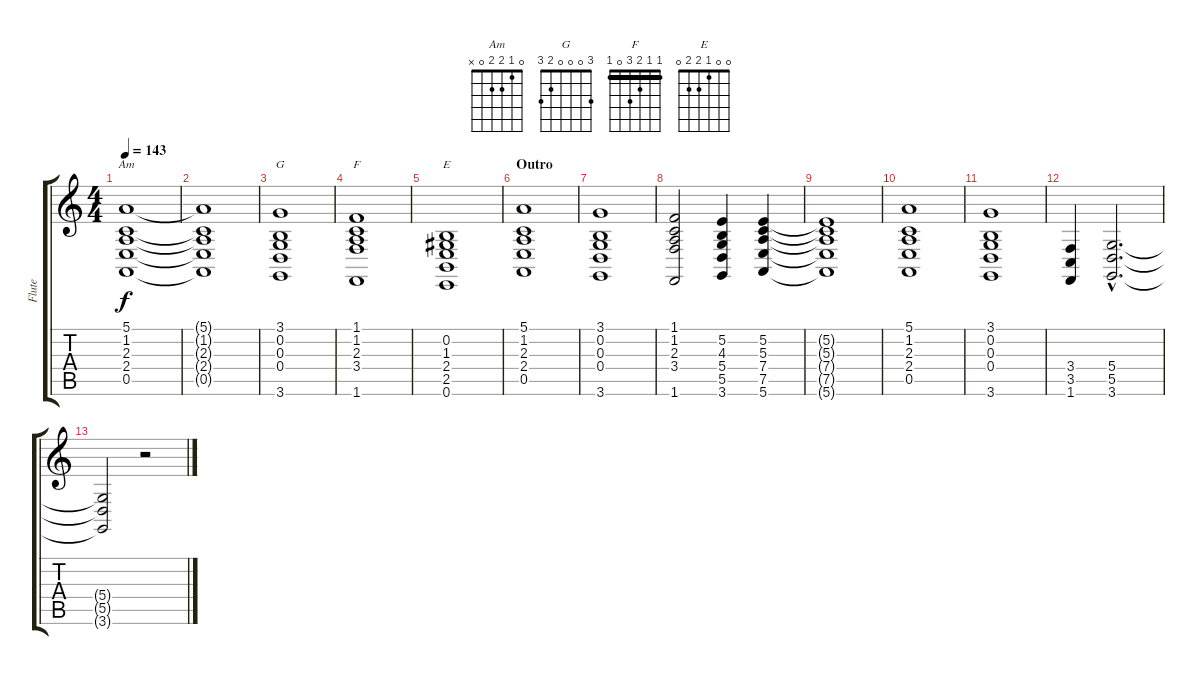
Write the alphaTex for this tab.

\track ("Flute" "Flute") {instrument piccolo}
\staff {score tabs}
\tuning (E4 B3 G3 D3 A2 E2) {hide}
\chord ("Am" 0 1 2 2 0 x)
\chord ("G" 3 0 0 0 2 3)
\chord ("F" 1 1 2 3 0 1) {barre 1}
\chord ("E" 0 0 1 2 2 0)
\ts (4 4)
\tempo 143
\clef g2
\ks c
(5.1 1.2 2.3 2.4 0.5).1{ch "Am" dy f} |
(5.1{t} 1.2{t} 2.3{t} 2.4{t} 0.5{t}).1 |
(3.1 0.2 0.3 0.4 3.6).1{ch "G"} |
(1.1 1.2 2.3 3.4 1.6).1{ch "F"} |
(0.2 1.3 2.4 2.5 0.6).1{ch "E"} |
\section ("" "Outro")
(5.1 1.2 2.3 2.4 0.5).1 |
(3.1 0.2 0.3 0.4 3.6).1 |
(1.1 1.2 2.3 3.4 1.6).2 (5.2 4.3 5.4 5.5 3.6).4 (5.2 5.3 7.4 7.5 5.6).4 |
(5.2{t} 5.3{t} 7.4{t} 7.5{t} 5.6{t}).1 |
(5.1 1.2 2.3 2.4 0.5).1 |
(3.1 0.2 0.3 0.4 3.6).1 |
(3.4 3.5 1.6).4 (5.4{hac} 5.5{hac} 3.6{hac}).2{d} |
(5.4{t} 5.5{t} 3.6{t}).2 r.2
